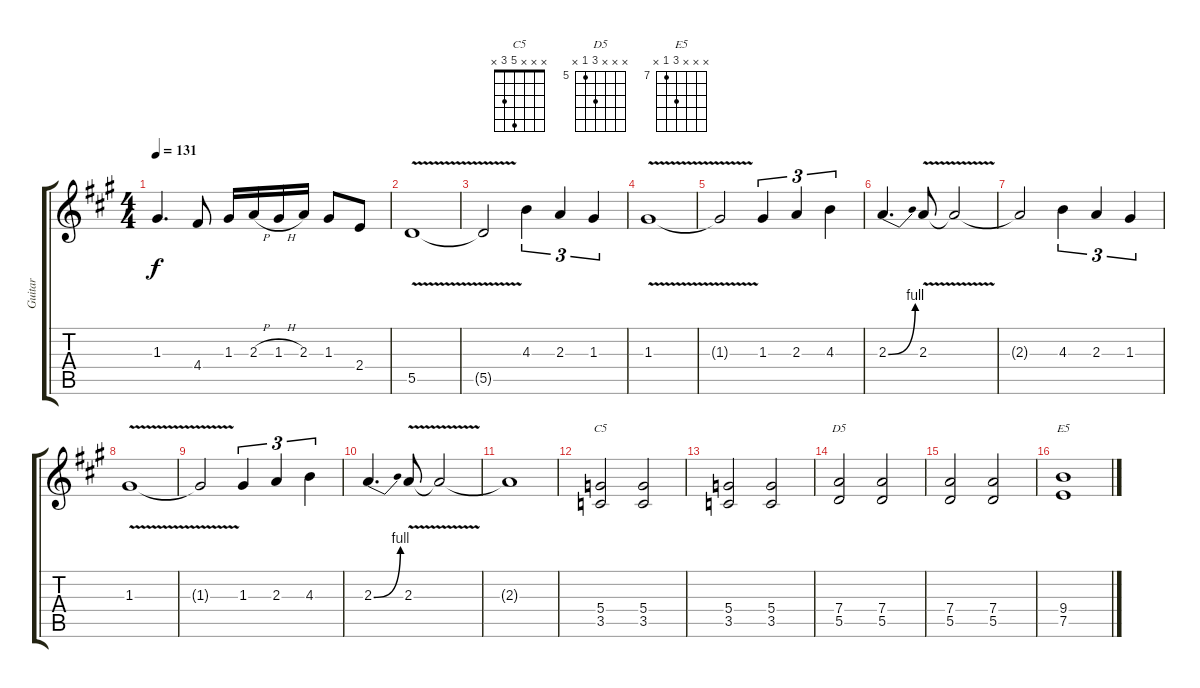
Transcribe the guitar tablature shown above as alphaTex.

\track ("Guitar" "Guitar") {instrument distortionguitar}
\staff {score tabs}
\tuning (E4 B3 G3 D3 A2 E2) {hide}
\chord ("C5" x x x 5 3 x)
\chord ("D5" x x x 7 5 x) {firstfret 5}
\chord ("E5" x x x 9 7 x) {firstfret 7}
\ts (4 4)
\tempo 131
\clef g2
\ks a
1.3{t}.4{d dy f} 4.4.8 1.3.16 2.3{h}.16 1.3{h}.16 2.3.16 1.3.8 2.4.8 |
5.5{v}.1 |
5.5{t}.2 4.3.4{tu (3 2)} 2.3.4{tu (3 2)} 1.3.4{tu (3 2)} |
1.3{v}.1 |
1.3{t}.2 1.3.4{tu (3 2)} 2.3.4{tu (3 2)} 4.3.4{tu (3 2)} |
2.3{be (bend 0 0 60 4)}.4{d} 2.3{v}.8 2.3{t}.2 |
2.3{t}.2 4.3.4{tu (3 2)} 2.3.4{tu (3 2)} 1.3.4{tu (3 2)} |
1.3{v}.1 |
1.3{t}.2 1.3.4{tu (3 2)} 2.3.4{tu (3 2)} 4.3.4{tu (3 2)} |
2.3{be (bend 0 0 60 4)}.4{d} 2.3{v}.8 2.3{t}.2 |
2.3{t}.1 |
(5.4 3.5).2{ch "C5"} (5.4 3.5).2 |
(5.4 3.5).2 (5.4 3.5).2 |
(7.4 5.5).2{ch "D5"} (7.4 5.5).2 |
(7.4 5.5).2 (7.4 5.5).2 |
(9.4 7.5).1{ch "E5"}
